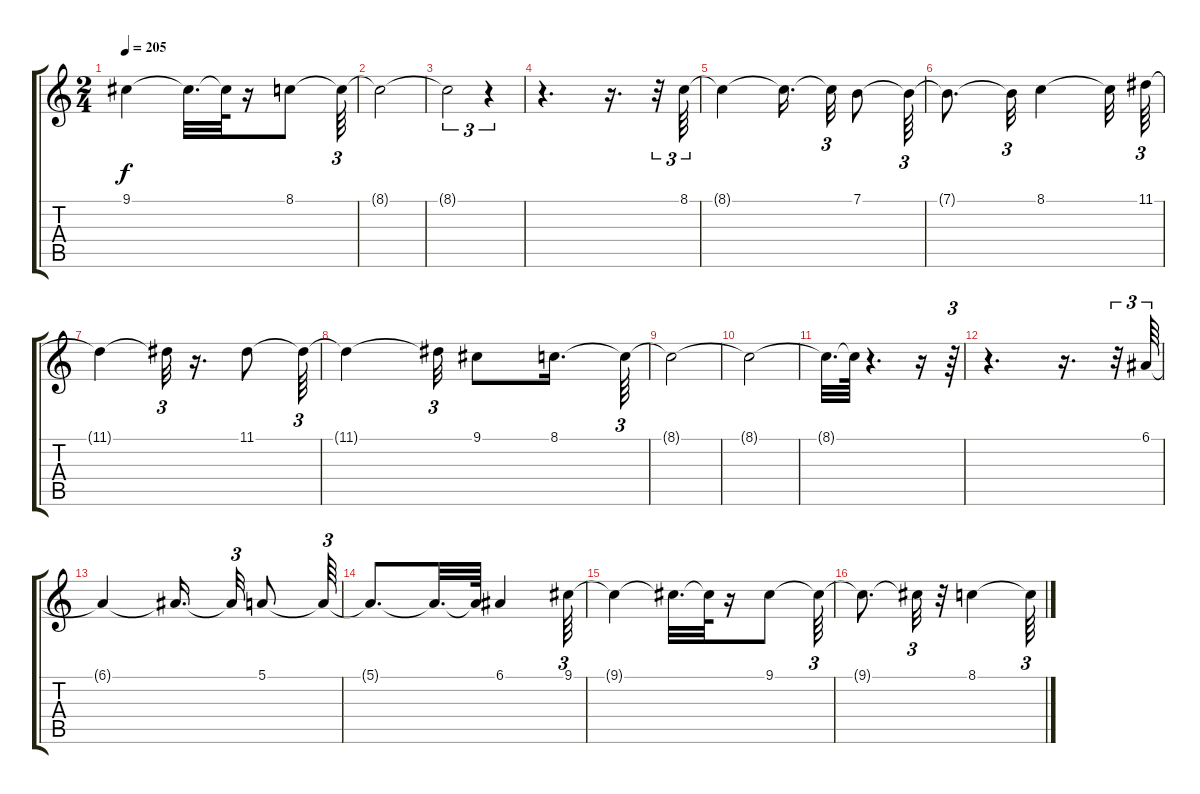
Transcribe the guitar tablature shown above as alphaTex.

\track "" {instrument ocarina}
\staff {score tabs}
\tuning (E4 B3 G3 D3 A2 E2) {hide}
\ts (2 4)
\tempo 205
\clef g2
\ks c
9.1{t}.4{dy f} 9.1{t}.32{d} 9.1{t}.64 r.16 8.1.8 8.1{t}.64{tu (3 2)} |
8.1{t}.2 |
8.1{t}.2{tu (3 2)} r.4{tu (3 2)} |
r.4{d} r.16{d} r.32{tu (3 2)} 8.1.64{tu (3 2)} |
8.1{t}.4 8.1{t}.16{d beam splitsecondary} 8.1{t}.32{tu (3 2)} 7.1.8 7.1{t}.64{tu (3 2)} |
7.1{t}.8{d} 7.1{t}.32{tu (3 2)} 8.1.4 8.1{t}.32 11.1.64{tu (3 2)} |
11.1{t}.4 11.1{t}.32{tu (3 2)} r.16{d} 11.1.8 11.1{t}.64{tu (3 2)} |
11.1{t}.4 11.1{t}.32{tu (3 2)} 9.1.8 8.1.16{d} 8.1{t}.64{tu (3 2)} |
8.1{t}.2 |
8.1{t}.2 |
8.1{t}.32{d} 8.1{t}.64 r.4{d} r.16 r.64{tu (3 2)} |
r.4{d} r.16{d} r.32{tu (3 2)} 6.1.64{tu (3 2)} |
6.1{t}.4 6.1{t}.16{d beam splitsecondary} 6.1{t}.32{tu (3 2)} 5.1.8 5.1{t}.64{tu (3 2)} |
5.1{t}.8{d} 5.1{t}.32{d} 5.1{t}.64 6.1.4 9.1.64{tu (3 2)} |
9.1{t}.4 9.1{t}.32{d} 9.1{t}.64 r.16 9.1.8 9.1{t}.64{tu (3 2)} |
9.1{t}.8{d} 9.1{t}.32{tu (3 2)} r.32 8.1.4 8.1{t}.64{tu (3 2)}
